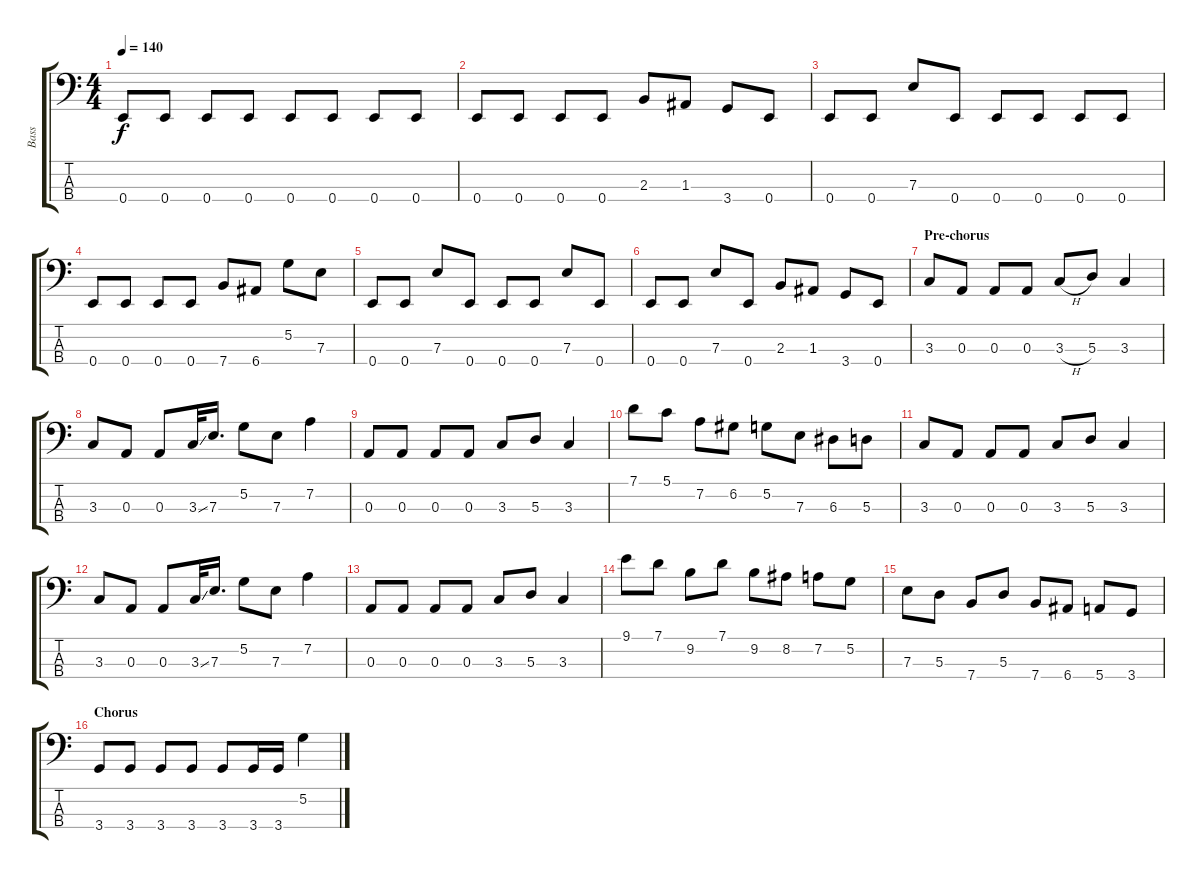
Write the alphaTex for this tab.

\track ("Bass" "Bass") {instrument electricbassfinger}
\staff {score tabs}
\tuning (G2 D2 A1 E1) {hide}
\ts (4 4)
\tempo 140
\clef f4
\ks c
0.4.8{dy f} 0.4.8 0.4.8 0.4.8 0.4.8 0.4.8 0.4.8 0.4.8 |
0.4.8 0.4.8 0.4.8 0.4.8 2.3.8 1.3.8 3.4.8 0.4.8 |
0.4.8 0.4.8 7.3.8 0.4.8 0.4.8 0.4.8 0.4.8 0.4.8 |
0.4.8 0.4.8 0.4.8 0.4.8 7.4.8 6.4.8 5.2.8 7.3.8 |
0.4.8 0.4.8 7.3.8 0.4.8 0.4.8 0.4.8 7.3.8 0.4.8 |
0.4.8 0.4.8 7.3.8 0.4.8 2.3.8 1.3.8 3.4.8 0.4.8 |
\section ("" "Pre-chorus")
3.3.8 0.3.8 0.3.8 0.3.8 3.3{h}.8 5.3.8 3.3.4 |
3.3.8 0.3.8 0.3.8 3.3{ss}.32 7.3.16{d} 5.2.8 7.3.8 7.2.4 |
0.3.8 0.3.8 0.3.8 0.3.8 3.3.8 5.3.8 3.3.4 |
7.1.8 5.1.8 7.2.8 6.2.8 5.2.8 7.3.8 6.3.8 5.3.8 |
3.3.8 0.3.8 0.3.8 0.3.8 3.3.8 5.3.8 3.3.4 |
3.3.8 0.3.8 0.3.8 3.3{ss}.32 7.3.16{d} 5.2.8 7.3.8 7.2.4 |
0.3.8 0.3.8 0.3.8 0.3.8 3.3.8 5.3.8 3.3.4 |
9.1.8 7.1.8 9.2.8 7.1.8 9.2.8 8.2.8 7.2.8 5.2.8 |
7.3.8 5.3.8 7.4.8 5.3.8 7.4.8 6.4.8 5.4.8 3.4.8 |
\section ("" "Chorus")
3.4.8 3.4.8 3.4.8 3.4.8 3.4.8 3.4.16 3.4.16 5.2.4
